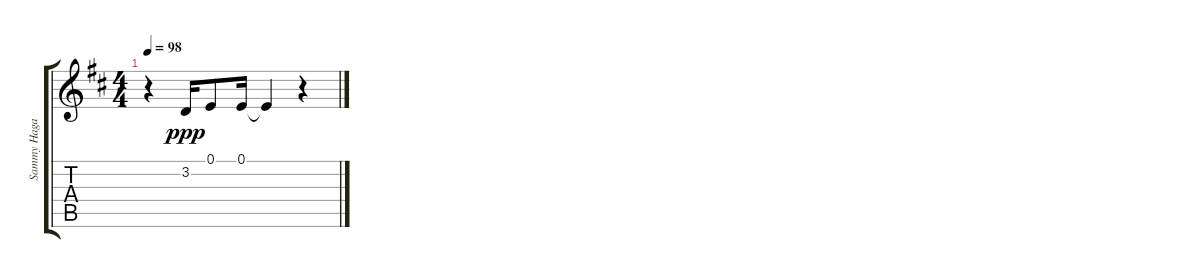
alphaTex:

\track ("Sammy Hagar" "Sammy Haga") {instrument trumpet}
\staff {score tabs}
\tuning (E4 B3 G3 D3 A2 E2) {hide}
\ts (4 4)
\tempo 98
\clef g2
\ks bminor
r.4{dy ppp} 3.2.16 0.1.8 0.1.16 0.1{t}.4 r.4
